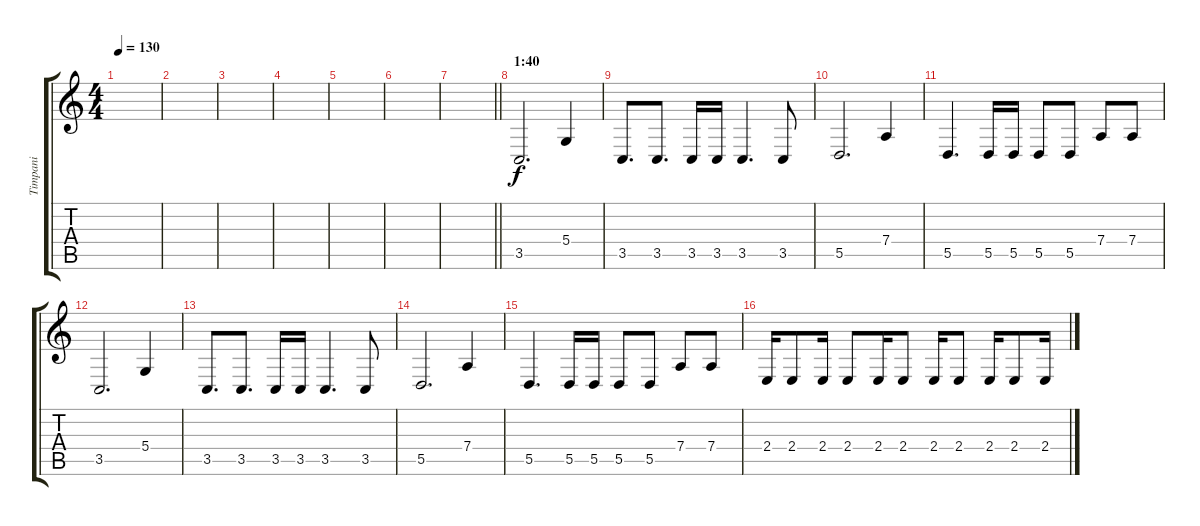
\track ("Timpani" "Timpani") {instrument timpani}
\staff {score tabs}
\tuning (E4 B3 G3 D3 A2 E2) {hide}
\ts (4 4)
\tempo 130
\clef g2
\ks c
|
|
|
|
|
|
\barLineRight lightlight
|
\section ("" "1:40")
3.5.2{d} 5.4.4 |
3.5.8{d} 3.5.8{d} 3.5.16 3.5.16 3.5.4{d} 3.5.8 |
5.5.2{d} 7.4.4 |
5.5.4{d} 5.5.16 5.5.16 5.5.8 5.5.8 7.4.8 7.4.8 |
3.5.2{d} 5.4.4 |
3.5.8{d} 3.5.8{d} 3.5.16 3.5.16 3.5.4{d} 3.5.8 |
5.5.2{d} 7.4.4 |
5.5.4{d} 5.5.16 5.5.16 5.5.8 5.5.8 7.4.8 7.4.8 |
2.4.16 2.4.8 2.4.16 2.4.8 2.4.16 2.4.8 2.4.16 2.4.8 2.4.16 2.4.8 2.4.16
